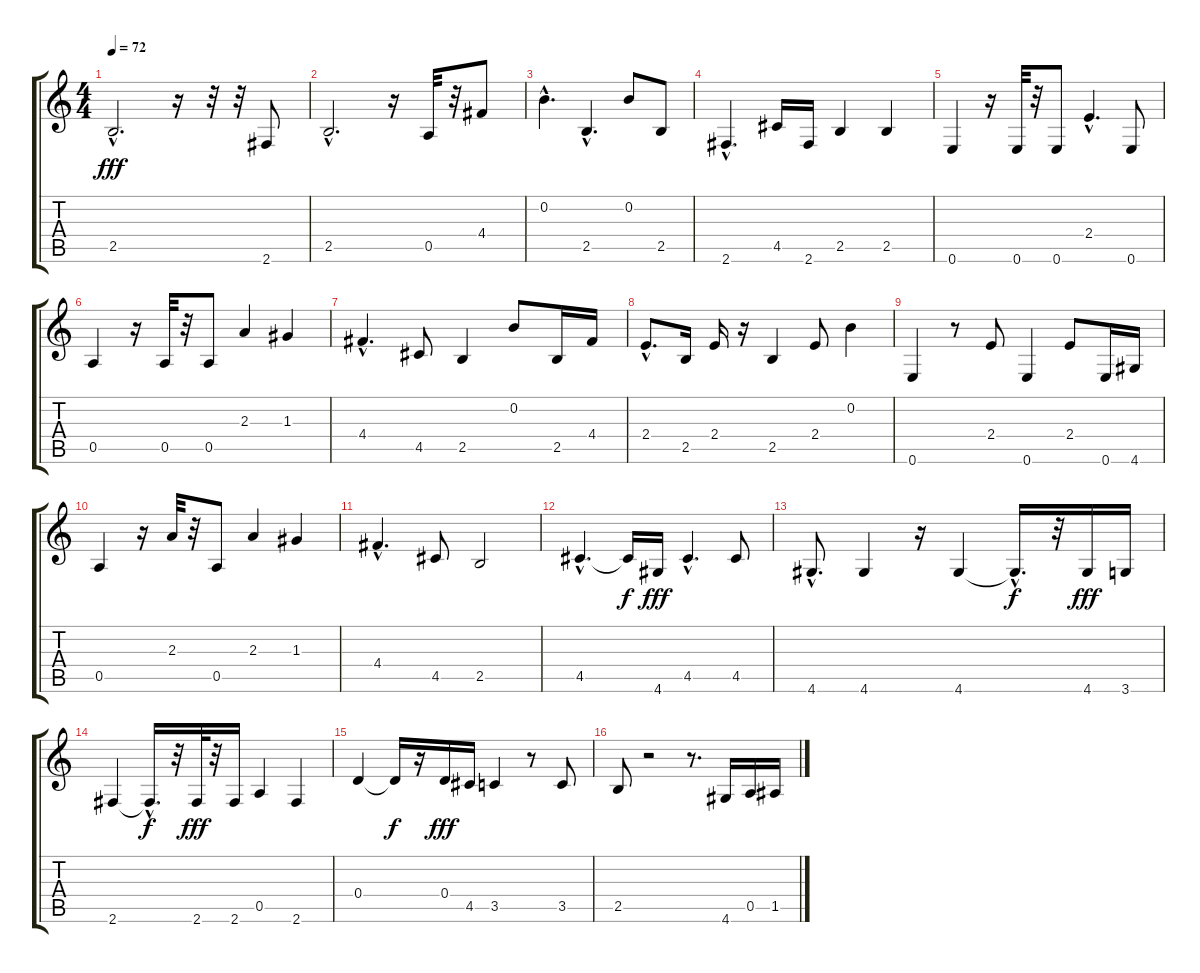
\track "" {instrument electricbassfinger}
\staff {score tabs}
\tuning (E4 B3 G3 D3 A2 E2) {hide}
\ts (4 4)
\tempo 72
\clef g2
\ks c
2.5{hac}.2{d dy fff} r.16 r.32 r.32 2.6.8 |
2.5{hac}.2{d} r.16 0.5.32 r.32 4.4.8 |
0.2{hac}.4{d} 2.5{hac}.4{d} 0.2.8 2.5.8 |
2.6{hac}.4{d} 4.5.16 2.6.16 2.5.4 2.5.4 |
0.6.4 r.16 0.6.32 r.32 0.6.8 2.4{hac}.4{d} 0.6.8 |
0.5.4 r.16 0.5.32 r.32 0.5.8 2.3.4 1.3.4 |
4.4{hac}.4{d} 4.5.8 2.5.4 0.2.8 2.5.16 4.4.16 |
2.4{hac}.8{d} 2.5.16 2.4.16 r.16 2.5.4 2.4.8 0.2.4 |
0.6.4 r.8 2.4.8 0.6.4 2.4.8 0.6.16 4.6.16 |
0.5.4 r.16 2.3.32 r.32 0.5.8 2.3.4 1.3.4 |
4.4{hac}.4{d} 4.5.8 2.5.2 |
4.5{hac}.4{d} 4.5{t}.16{dy f} 4.6.16{dy fff} 4.5{hac}.4{d} 4.5.8 |
4.6{hac}.8{d} 4.6.4 r.16 4.6.4 4.6{hac t}.16{d dy f} r.32 4.6.16{dy fff} 3.6.16 |
2.6.4 2.6{hac t}.16{d dy f} r.32 2.6.32{dy fff} r.32 2.6.16 0.5.4 2.6.4 |
0.4.4 0.4{t}.16{dy f} r.16 0.4.16{dy fff} 4.5.16 3.5.4 r.8 3.5.8 |
2.5.8 r.2 r.8{d} 4.6.16 0.5.16 1.5.16
